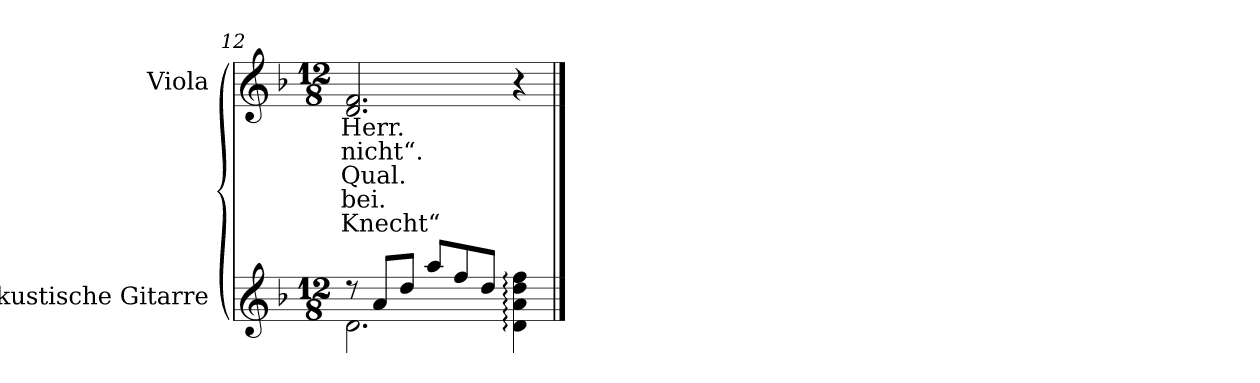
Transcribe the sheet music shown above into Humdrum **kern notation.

**kern	**kern	**text	**text	**text	**text	**text
*part2	*part1	*part1	*part1	*part1	*part1	*part1
*staff2	*staff1	*staff1	*staff1	*staff1	*staff1	*staff1
*I"Akustische Gitarre	*I"Viola	*	*	*	*	*
*I'A. Git.	*I'Vla.	*	*	*	*	*
*clefG2	*clefG2	*	*	*	*	*
*ITrd7c12	*	*	*	*	*	*
*k[b-]	*k[b-]	*	*	*	*	*
*d:	*d:	*	*	*	*	*
*M12/8	*M12/8	*	*	*	*	*
=12	=12	=12	=12	=12	=12	=12
*^	*	*	*	*	*	*
!	!	!	!LO:LY:b:color=#000000	!LO:LY:b:color=#000000	!LO:LY:b:color=#000000	!LO:LY:b:color=#000000	!LO:LY:b:color=#000000
8r	2.Di\	2.di/ 2.fi	Herr.	nicht“.	Qual.	bei.	Knecht“
8Ai/L	.	.	.	.	.	.	.
8di/J	.	.	.	.	.	.	.
8ai/L	.	.	.	.	.	.	.
8fi/	.	.	.	.	.	.	.
8di/J	.	.	.	.	.	.	.
4Di\: 4Ai: 4di: 4fi:	4ryy	4r	.	.	.	.	.
*v	*v	*	*	*	*	*	*
==	==	==	==	==	==	==
*-	*-	*-	*-	*-	*-	*-
